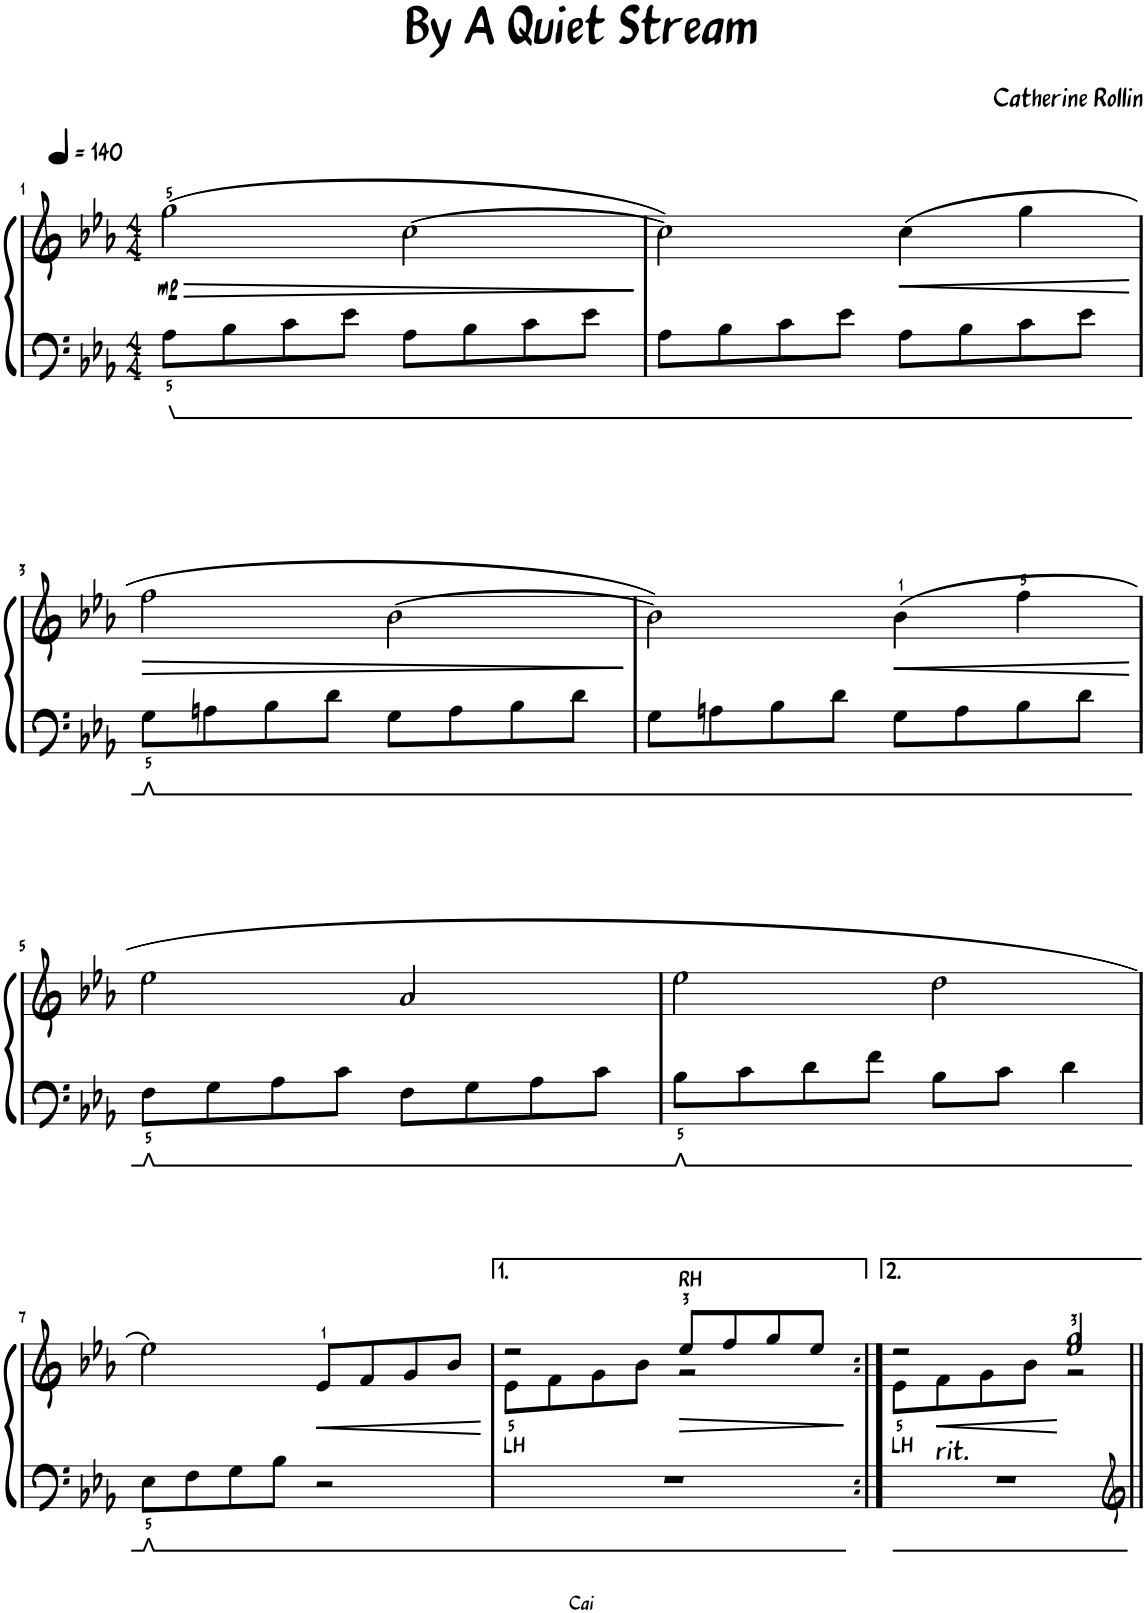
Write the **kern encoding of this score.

**kern	**kern	**dynam
*part1	*part1	*part1
*staff2	*staff1	*staff1/2
*I"钢琴	*	*
*clefF4	*clefG2	*
*k[b-e-a-]	*k[b-e-a-]	*
*M4/4	*M4/4	*
*MM140	*MM140	*
=1	=1	=1
!	!	!LO:HP:b
!	!	!LO:DY:n=1:b
8A-\L	(2gg\	> mp
8B-\	.	.
8c\	.	.
8e-\J	.	.
8A-\L	[2cc\	.
8B-\	.	.
8c\	.	.
8e-\J	.	.
.	.	]
=2	=2	=2
8A-\L	2cc\])	.
8B-\	.	.
8c\	.	.
8e-\J	.	.
!	!	!LO:HP:b
8A-\L	(4cc\	<
8B-\	.	.
8c\	4gg\	.
8e-\J	.	.
.	.	[
!!LO:LB:g=z
=3	=3	=3
!	!	!LO:HP:b
8G\L	2ff\	>
8An\	.	.
8B-\	.	.
8d\J	.	.
8G\L	[2b-\	.
8A\	.	.
8B-\	.	.
8d\J	.	.
.	.	]
=4	=4	=4
8G\L	2b-\])	.
8An\	.	.
8B-\	.	.
8d\J	.	.
!	!	!LO:HP:b
8G\L	(4b-\	<
8A\	.	.
8B-\	4ff\	.
8d\J	.	.
.	.	[
!!LO:LB:g=z
=5	=5	=5
8F\L	2ee-\	.
8G\	.	.
8A-\	.	.
8c\J	.	.
8F\L	2a-/	.
8G\	.	.
8A-\	.	.
8c\J	.	.
=6	=6	=6
8B-\L	2ee-\	.
8c\	.	.
8d\	.	.
8f\J	.	.
8B-\L	2dd\	.
8c\J	.	.
4d\	.	.
!!LO:LB:g=z
=7	=7	=7
8E-\L	2ee-\)	.
8F\	.	.
8G\	.	.
8B-\J	.	.
!	!	!LO:HP:b
2r	8e-/L	<
.	8f/	.
.	8g/	.
.	8b-/J	.
.	.	[
=8	=8	=8
*	*^	*
!	!LO:TX:b:t=LH	!	!
1r	2r	8e-\L	.
.	.	8f\	.
.	.	8g\	.
.	.	8b-\J	.
!	!LO:TX:a:t=RH	!	!
!	!	!	!LO:HP:b
.	8ee-/L	2r	>
.	8ff/	.	.
.	8gg/	.	.
.	8ee-/J	.	.
*	*v	*v	*
.	.	]
=9:|!	=9:|!	=9:|!
*	*^	*
!	!LO:TX:b:t=LH	!	!
1r	2r	8e-\L	.
!	!	!LO:TX:b:t=rit.	!
.	.	8f\	.
.	.	8g\	.
.	.	8b-\J	.
.	2ee-/ 2gg/	2r	.
*	*v	*v	*
=||	=||	=||
*-	*-	*-
